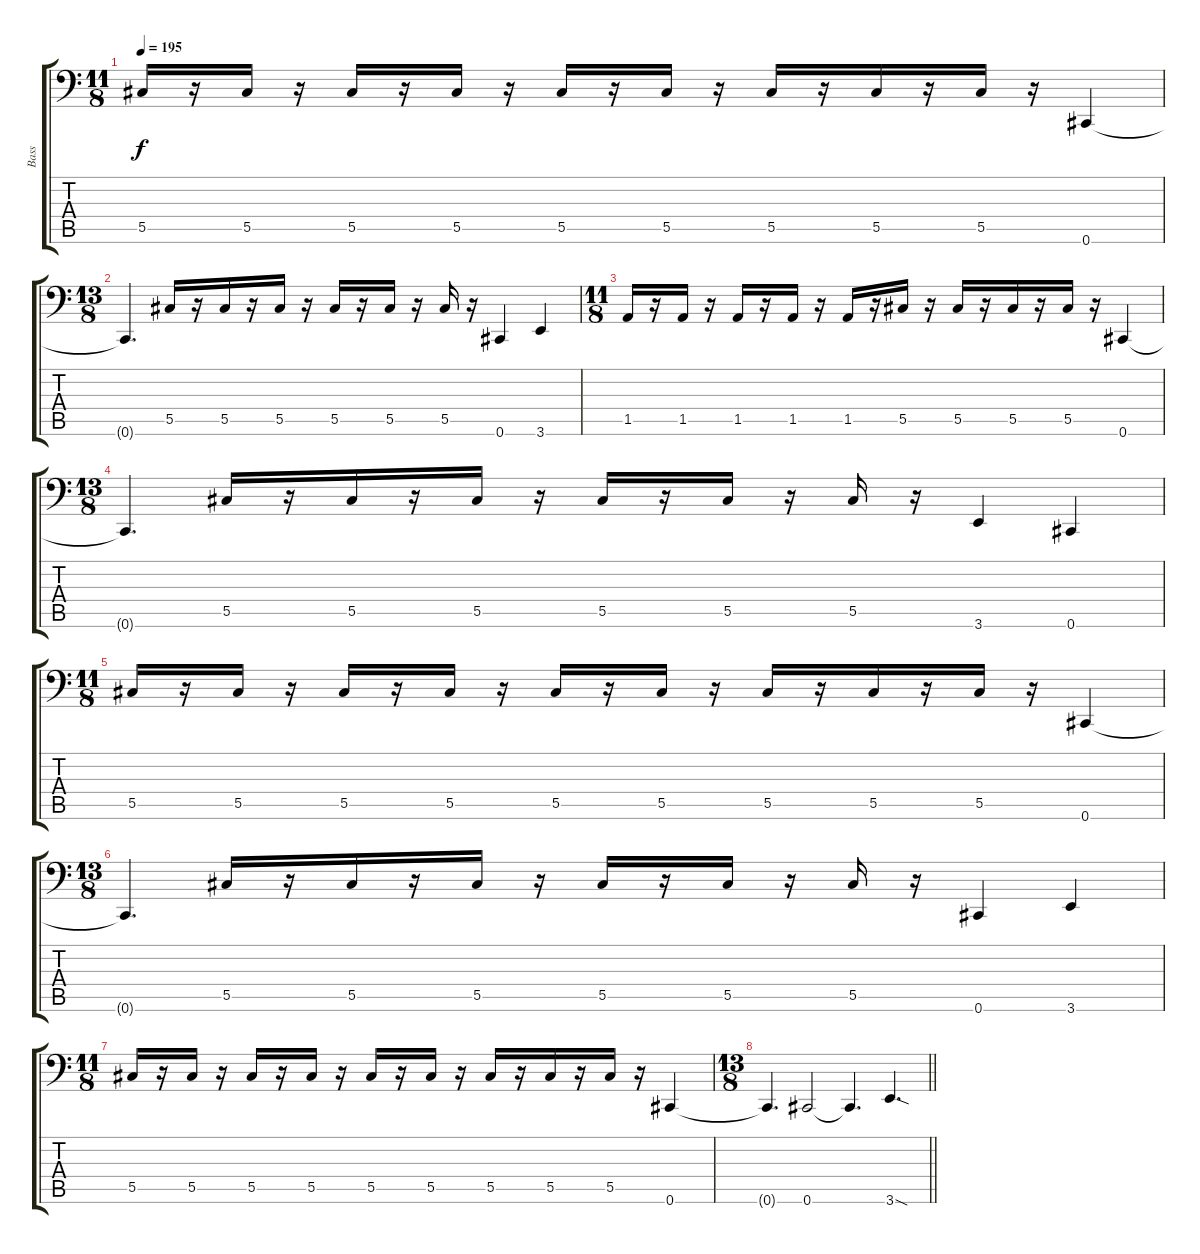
\track ("Bass" "Bass") {instrument electricbassfinger}
\staff {score tabs}
\tuning (Eb3 Bb2 Gb2 Db2 Ab1 Db1) {hide}
\ts (11 8)
\tempo 195
\clef f4
\ks c
5.5.16{dy f beam merge} r.16 5.5.16 r.16 5.5.16 r.16 5.5.16 r.16 5.5.16 r.16 5.5.16 r.16 5.5.16{beam merge} r.16 5.5.16{beam merge} r.16 5.5.16 r.16{beam merge} 0.6.4 |
\ts (13 8)
0.6{t}.4{d beam merge} 5.5.16{beam merge} r.16 5.5.16 r.16{beam merge} 5.5.16 r.16 5.5.16 r.16{beam merge} 5.5.16 r.16 5.5.16 r.16 0.6.4 3.6.4 |
\ts (11 8)
1.5.16{beam merge} r.16 1.5.16 r.16 1.5.16 r.16 1.5.16 r.16 1.5.16 r.16 5.5.16 r.16 5.5.16{beam merge} r.16 5.5.16{beam merge} r.16 5.5.16 r.16{beam merge} 0.6.4 |
\ts (13 8)
0.6{t}.4{d beam merge} 5.5.16{beam merge} r.16 5.5.16 r.16{beam merge} 5.5.16 r.16 5.5.16 r.16{beam merge} 5.5.16 r.16 5.5.16 r.16 3.6.4 0.6.4 |
\ts (11 8)
5.5.16{beam merge} r.16 5.5.16 r.16 5.5.16 r.16 5.5.16 r.16 5.5.16 r.16 5.5.16 r.16 5.5.16{beam merge} r.16 5.5.16{beam merge} r.16 5.5.16 r.16{beam merge} 0.6.4 |
\ts (13 8)
0.6{t}.4{d beam merge} 5.5.16{beam merge} r.16 5.5.16 r.16{beam merge} 5.5.16 r.16 5.5.16 r.16{beam merge} 5.5.16 r.16 5.5.16 r.16 0.6.4 3.6.4 |
\ts (11 8)
5.5.16{beam merge} r.16 5.5.16 r.16 5.5.16 r.16 5.5.16 r.16 5.5.16 r.16 5.5.16 r.16 5.5.16{beam merge} r.16 5.5.16{beam merge} r.16 5.5.16 r.16{beam merge} 0.6.4 |
\ts (13 8)
\barLineRight lightlight
0.6{t}.4{d beam merge} 0.6.2{beam merge} 0.6{t}.4{d} 3.6{sod}.4{d}
